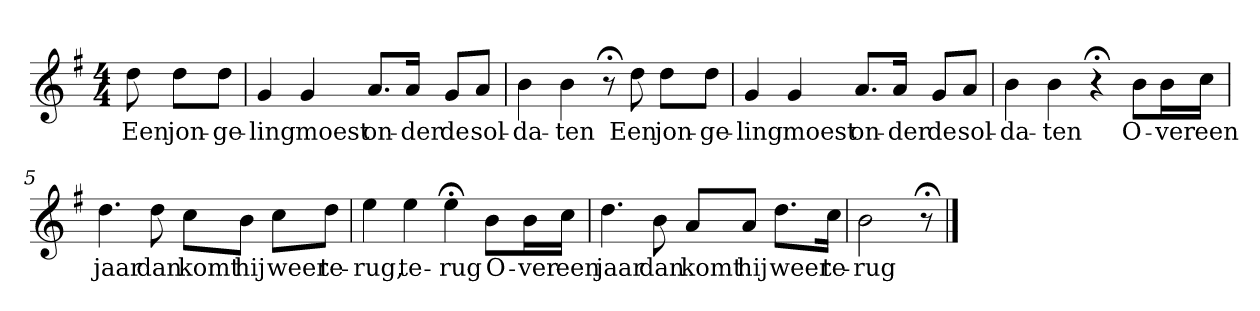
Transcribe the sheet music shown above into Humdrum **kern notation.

**kern	**text
*part1	*part1
*staff1	*staff1
*k[f#]	*
*G:	*
*M4/4	*
*MM120	*
=	=
8dd	Een
8ddL	jon-
8ddJ	-ge-
=1	=1
4g	-ling
4g	moest
8.aL	on-
16aJk	-der
8gL	de
8aJ	sol-
=2	=2
4b	-da-
4b	-ten
8r;<	.
8dd	Een
8ddL	jon-
8ddJ	-ge-
=3	=3
4g	-ling
4g	moest
8.aL	on-
16aJk	-der
8gL	de
8aJ	sol-
=4	=4
4b	-da-
4b	-ten
4r;<	.
8bL	O-
16bL	-ver
16ccJJ	een
=5	=5
4.dd	jaar
8dd	dan
8ccL	komt
8bJ	hij
8ccL	weer
8ddJ	te-
=6	=6
4ee	-rug,
4ee	te-
4ee;<	-rug
8bL	O-
16bL	-ver
16ccJJ	een
=7	=7
4.dd	jaar
8b	dan
8aL	komt
8aJ	hij
8.ddL	weer
16ccJk	te-
=8	=8
2b	-rug
8r;<	.
==	==
*-	*-
